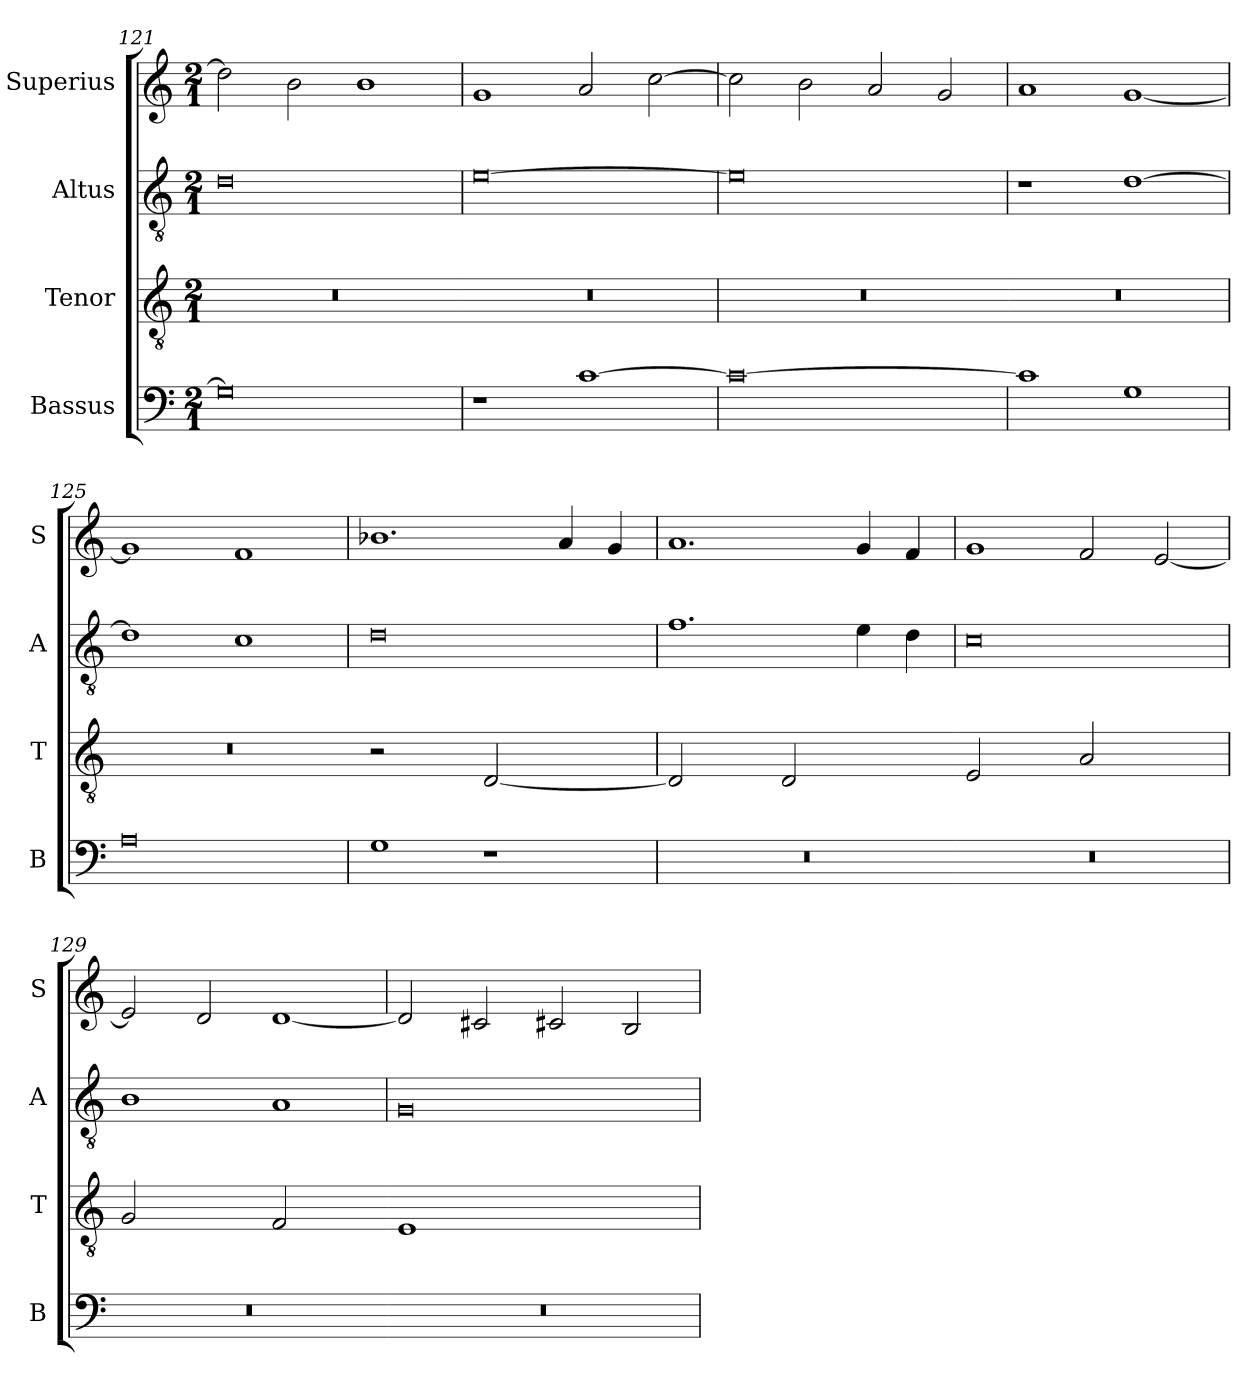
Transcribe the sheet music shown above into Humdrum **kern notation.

**kern	**kern	**kern	**kern
*part4	*part3	*part2	*part1
*staff4	*staff3	*staff2	*staff1
*I"Bassus	*I"Tenor	*I"Altus	*I"Superius
*I'B	*I'T	*I'A	*I'S
*clefF4	*clefGv2	*clefGv2	*clefG2
*k[]	*k[]	*k[]	*k[]
*M2/1	*M2/1	*M2/1	*M2/1
=121	=121	=121	=121
!	!LO:N:vis=1	!	!
0G]	0r	0d	2dd\]
.	.	.	2b\
.	.	.	1b
=122	=122-	=122	=122
!	!LO:N:vis=1	!	!
1r	0r	[0e	1g
[1c	.	.	2a/
.	.	.	[2cc\
=123	=123	=123	=123
!	!LO:N:vis=1	!	!
0c_	0r	0e]	2cc\]
.	.	.	2b\
.	.	.	2a/
.	.	.	2g/
=124	=124-	=124	=124
!	!LO:N:vis=1	!	!
1c]	0r	1r	1a
1G	.	[1d	[1g
=125	=125	=125	=125
!	!LO:N:vis=1	!	!
0A	0r	1d]	1g]
.	.	1c	1f
=126	=126-	=126	=126
!	!LO:N:vis=2	!	!
1G	1r	0d	1.b-X
!	!LO:N:vis=2	!	!
1r	[1D	.	.
.	.	.	4a/
.	.	.	4g/
=127	=127	=127	=127
!	!LO:N:vis=2	!	!
0r	1D]	1.f	1.a
!	!LO:N:vis=2	!	!
.	1D	.	.
.	.	4e\	4g/
.	.	4d\	4f/
=128	=128-	=128	=128
!	!LO:N:vis=2	!	!
0r	1E	0c	1g
!	!LO:N:vis=2	!	!
.	1A	.	2f/
.	.	.	[2e/
=129	=129	=129	=129
!	!LO:N:vis=2	!	!
0r	1G	1B	2e/]
.	.	.	2d/
!	!LO:N:vis=2	!	!
.	1F	1A	[1d
=130	=130-	=130	=130
!	!LO:N:vis=1	!	!
0r	0E	0G	2d/]
.	.	.	2c#X/
.	.	.	2c#X/
.	.	.	2B/
=	=	=	=
*-	*-	*-	*-
